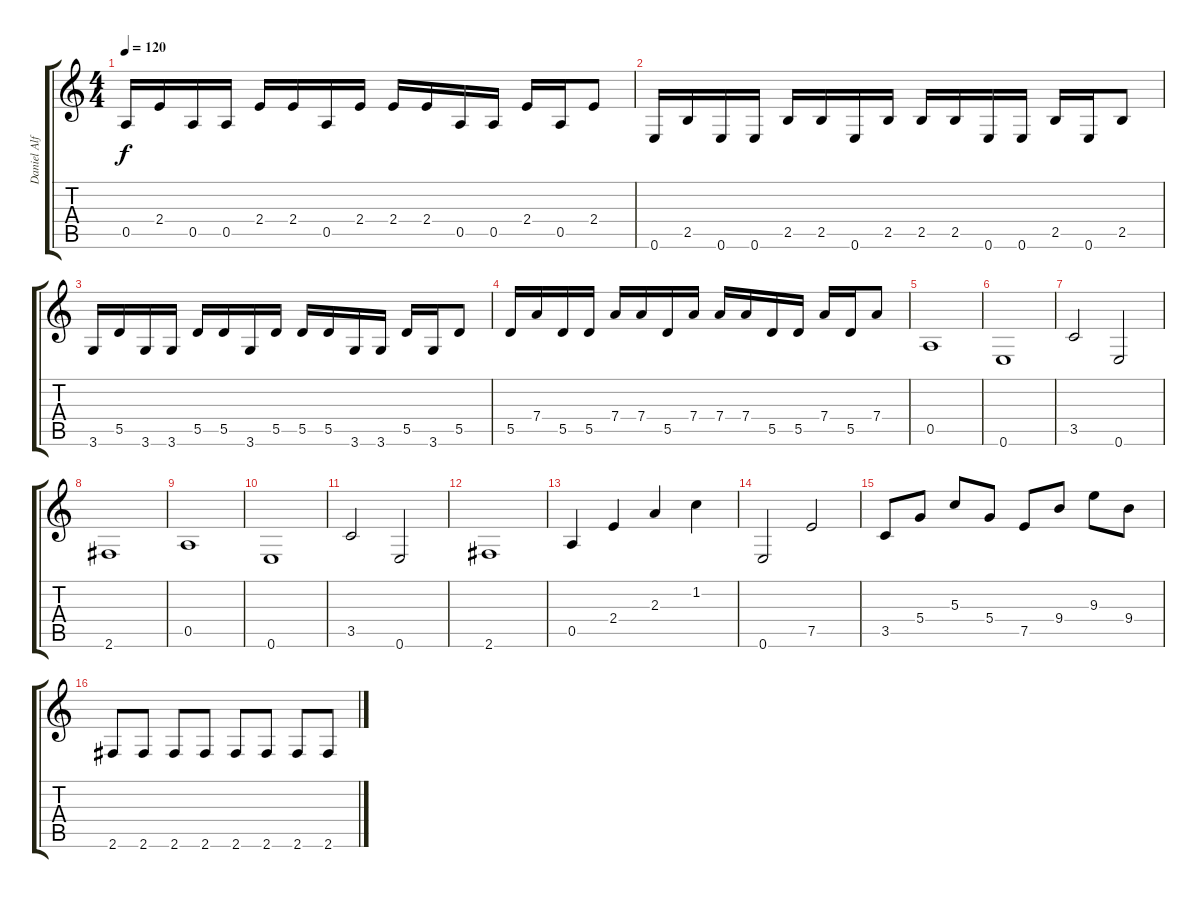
\track ("Daniel Alfonso" "Daniel Alf") {instrument electricbassfinger}
\staff {score tabs}
\tuning (E4 B3 G3 D3 A2 E2) {hide}
\ts (4 4)
\tempo 120
\clef g2
\ks c
0.5.16{dy f} 2.4.16 0.5.16 0.5.16 2.4.16 2.4.16 0.5.16 2.4.16 2.4.16 2.4.16 0.5.16 0.5.16 2.4.16 0.5.16 2.4.8 |
0.6.16 2.5.16 0.6.16 0.6.16 2.5.16 2.5.16 0.6.16 2.5.16 2.5.16 2.5.16 0.6.16 0.6.16 2.5.16 0.6.16 2.5.8 |
3.6.16 5.5.16 3.6.16 3.6.16 5.5.16 5.5.16 3.6.16 5.5.16 5.5.16 5.5.16 3.6.16 3.6.16 5.5.16 3.6.16 5.5.8 |
5.5.16 7.4.16 5.5.16 5.5.16 7.4.16 7.4.16 5.5.16 7.4.16 7.4.16 7.4.16 5.5.16 5.5.16 7.4.16 5.5.16 7.4.8 |
0.5.1 |
0.6.1 |
3.5.2 0.6.2 |
2.6.1 |
0.5.1 |
0.6.1 |
3.5.2 0.6.2 |
2.6.1 |
0.5.4 2.4.4 2.3.4 1.2.4 |
0.6.2 7.5.2 |
3.5.8 5.4.8 5.3.8 5.4.8 7.5.8 9.4.8 9.3.8 9.4.8 |
2.6.8 2.6.8 2.6.8 2.6.8 2.6.8 2.6.8 2.6.8 2.6.8
